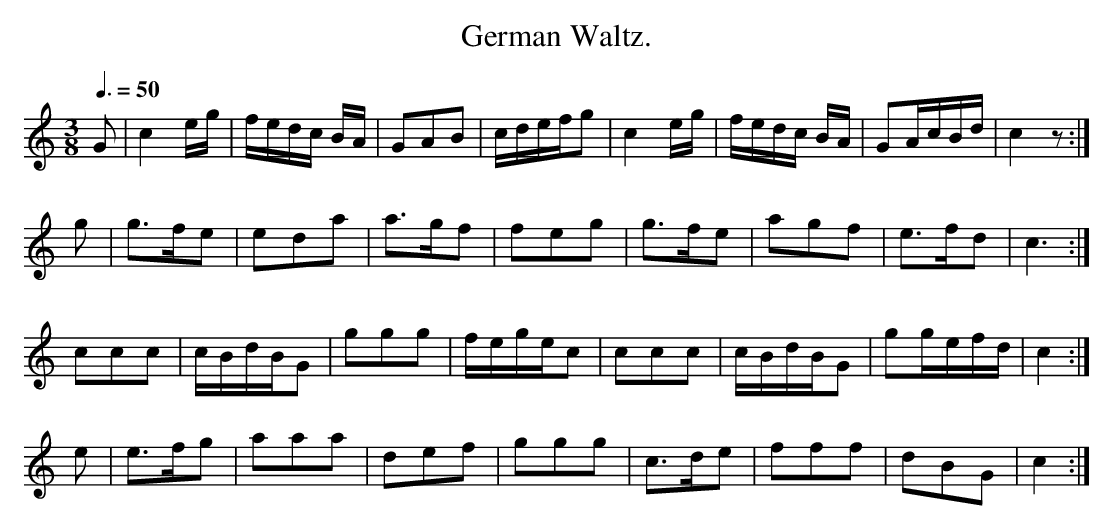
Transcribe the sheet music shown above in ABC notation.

X:1
T:German Waltz.
M:3/8
L:1/16
Q:3/8=50
K:C
G2|c4  eg|fedc BA|G2A2B2|cdefg2|c4  eg|fedc BA|G2AcBd|c4z2:|
g2|g3fe2|e2d2a2|a3gf2|f2e2g2|g3fe2|a2g2f2|e3fd2|c6  :|
   c2c2c2|cBdBG2|g2g2g2|fegec2|c2c2c2|cBdBG2|g2gefd|c4  :|
e2|e3fg2|a2a2a2|d2e2f2|g2g2g2|c3de2|f2f2f2|d2B2G2|c4  :|
